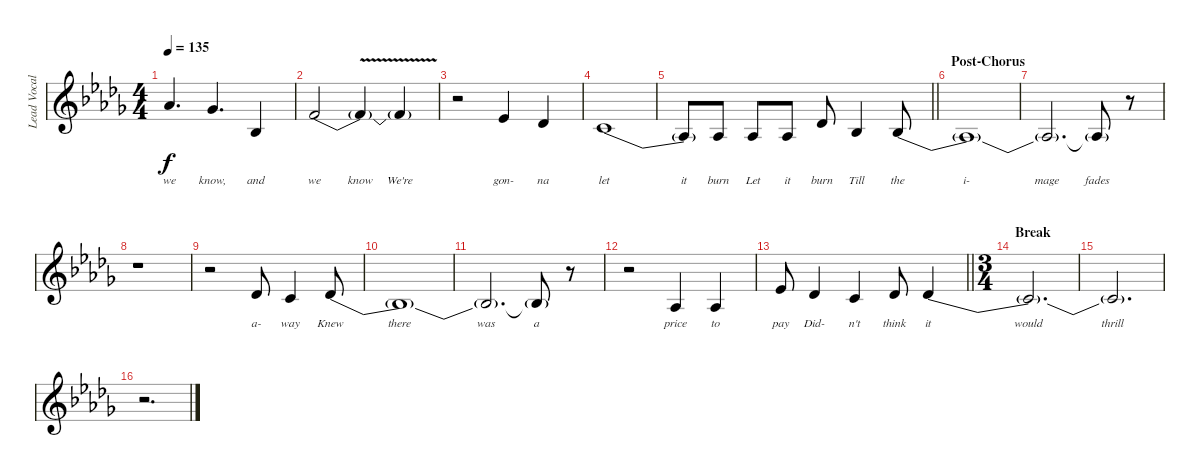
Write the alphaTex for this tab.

\track ("Lead Vocals" "Lead Vocal") {instrument lead6voice}
\staff {score}
\tuning (D4 A3 F3 C3 G2 C2) {hide}
\ts (4 4)
\tempo 135
\clef g2
\ks db
11.2.4{d lyrics (0 "we") lyrics (1 "") lyrics (2 "") lyrics (3 "") lyrics (4 "") dy f} 13.3.4{d lyrics (0 "know,") lyrics (1 "") lyrics (2 "") lyrics (3 "") lyrics (4 "")} 10.4.4{lyrics (0 "and") lyrics (1 "") lyrics (2 "") lyrics (3 "") lyrics (4 "")} |
10.3{be (custom 0 4 10 4 15 0 20 4 60 4)}.2{lyrics (0 "we") lyrics (1 "") lyrics (2 "") lyrics (3 "") lyrics (4 "")} 10.3{v t}.4{lyrics (0 "know") lyrics (1 "") lyrics (2 "") lyrics (3 "") lyrics (4 "")} 10.3{be (custom 0 4 25 4 35 0 60 0) t}.4{lyrics (0 "We're") lyrics (1 "") lyrics (2 "") lyrics (3 "") lyrics (4 "")} |
r.2 10.3.4{lyrics (0 "gon-") lyrics (1 "") lyrics (2 "") lyrics (3 "") lyrics (4 "")} 13.4.4{lyrics (0 "na") lyrics (1 "") lyrics (2 "") lyrics (3 "") lyrics (4 "")} |
13.5{be (custom 0 8 5 8 7 4 40 4 42 0 60 0)}.1{lyrics (0 "let") lyrics (1 "") lyrics (2 "") lyrics (3 "") lyrics (4 "")} |
\barLineRight lightlight
13.5{t}.8{lyrics (0 "it") lyrics (1 "") lyrics (2 "") lyrics (3 "") lyrics (4 "")} 13.5.8{lyrics (0 "burn") lyrics (1 "") lyrics (2 "") lyrics (3 "") lyrics (4 "")} 13.5.8{lyrics (0 "Let") lyrics (1 "") lyrics (2 "") lyrics (3 "") lyrics (4 "")} 13.5.8{lyrics (0 "it") lyrics (1 "") lyrics (2 "") lyrics (3 "") lyrics (4 "")} 13.4.8{lyrics (0 "burn") lyrics (1 "") lyrics (2 "") lyrics (3 "") lyrics (4 "")} 10.4.4{lyrics (0 "Till") lyrics (1 "") lyrics (2 "") lyrics (3 "") lyrics (4 "")} 13.5{be (custom 0 4 2 4 4 0 6 4 52 4 54 0 60 0)}.8{lyrics (0 "the") lyrics (1 "") lyrics (2 "") lyrics (3 "") lyrics (4 "")} |
\section ("" "Post-Chorus")
13.5{t}.1{lyrics (0 "i-") lyrics (1 "") lyrics (2 "") lyrics (3 "") lyrics (4 "")} |
13.5{t}.2{d lyrics (0 "mage") lyrics (1 "") lyrics (2 "") lyrics (3 "") lyrics (4 "")} 13.5{t}.8{lyrics (0 "fades") lyrics (1 "") lyrics (2 "") lyrics (3 "") lyrics (4 "")} r.8 |
r.1 |
r.2 13.4.8{lyrics (0 "a-") lyrics (1 "") lyrics (2 "") lyrics (3 "") lyrics (4 "")} 12.4.4{lyrics (0 "way") lyrics (1 "") lyrics (2 "") lyrics (3 "") lyrics (4 "")} 10.4{be (custom 0 6 2 6 4 4 6 6 29 6 31 10 41 10 43 6 49 6 51 4 53 4 55 0 60 0)}.8{lyrics (0 "Knew") lyrics (1 "") lyrics (2 "") lyrics (3 "") lyrics (4 "")} |
10.4{t}.1{lyrics (0 "there") lyrics (1 "") lyrics (2 "") lyrics (3 "") lyrics (4 "")} |
10.4{t}.2{d lyrics (0 "was") lyrics (1 "") lyrics (2 "") lyrics (3 "") lyrics (4 "")} 10.4{t}.8{lyrics (0 "a") lyrics (1 "") lyrics (2 "") lyrics (3 "") lyrics (4 "")} r.8 |
r.2 13.5.4{lyrics (0 "price") lyrics (1 "") lyrics (2 "") lyrics (3 "") lyrics (4 "")} 13.5.4{lyrics (0 "to") lyrics (1 "") lyrics (2 "") lyrics (3 "") lyrics (4 "")} |
\barLineRight lightlight
10.3.8{lyrics (0 "pay") lyrics (1 "") lyrics (2 "") lyrics (3 "") lyrics (4 "")} 13.4.4{lyrics (0 "Did-") lyrics (1 "") lyrics (2 "") lyrics (3 "") lyrics (4 "")} 12.4.4{lyrics (0 "n't") lyrics (1 "") lyrics (2 "") lyrics (3 "") lyrics (4 "")} 13.4.8{lyrics (0 "think") lyrics (1 "") lyrics (2 "") lyrics (3 "") lyrics (4 "")} 12.4{be (custom 0 2 3 2 5 0 60 0)}.4{lyrics (0 "it") lyrics (1 "") lyrics (2 "") lyrics (3 "") lyrics (4 "")} |
\ts (3 4)
\section ("" "Break")
12.4{t}.2{d lyrics (0 "would") lyrics (1 "") lyrics (2 "") lyrics (3 "") lyrics (4 "")} |
12.4{t}.2{d lyrics (0 "thrill") lyrics (1 "") lyrics (2 "") lyrics (3 "") lyrics (4 "")} |
r.2{d}
